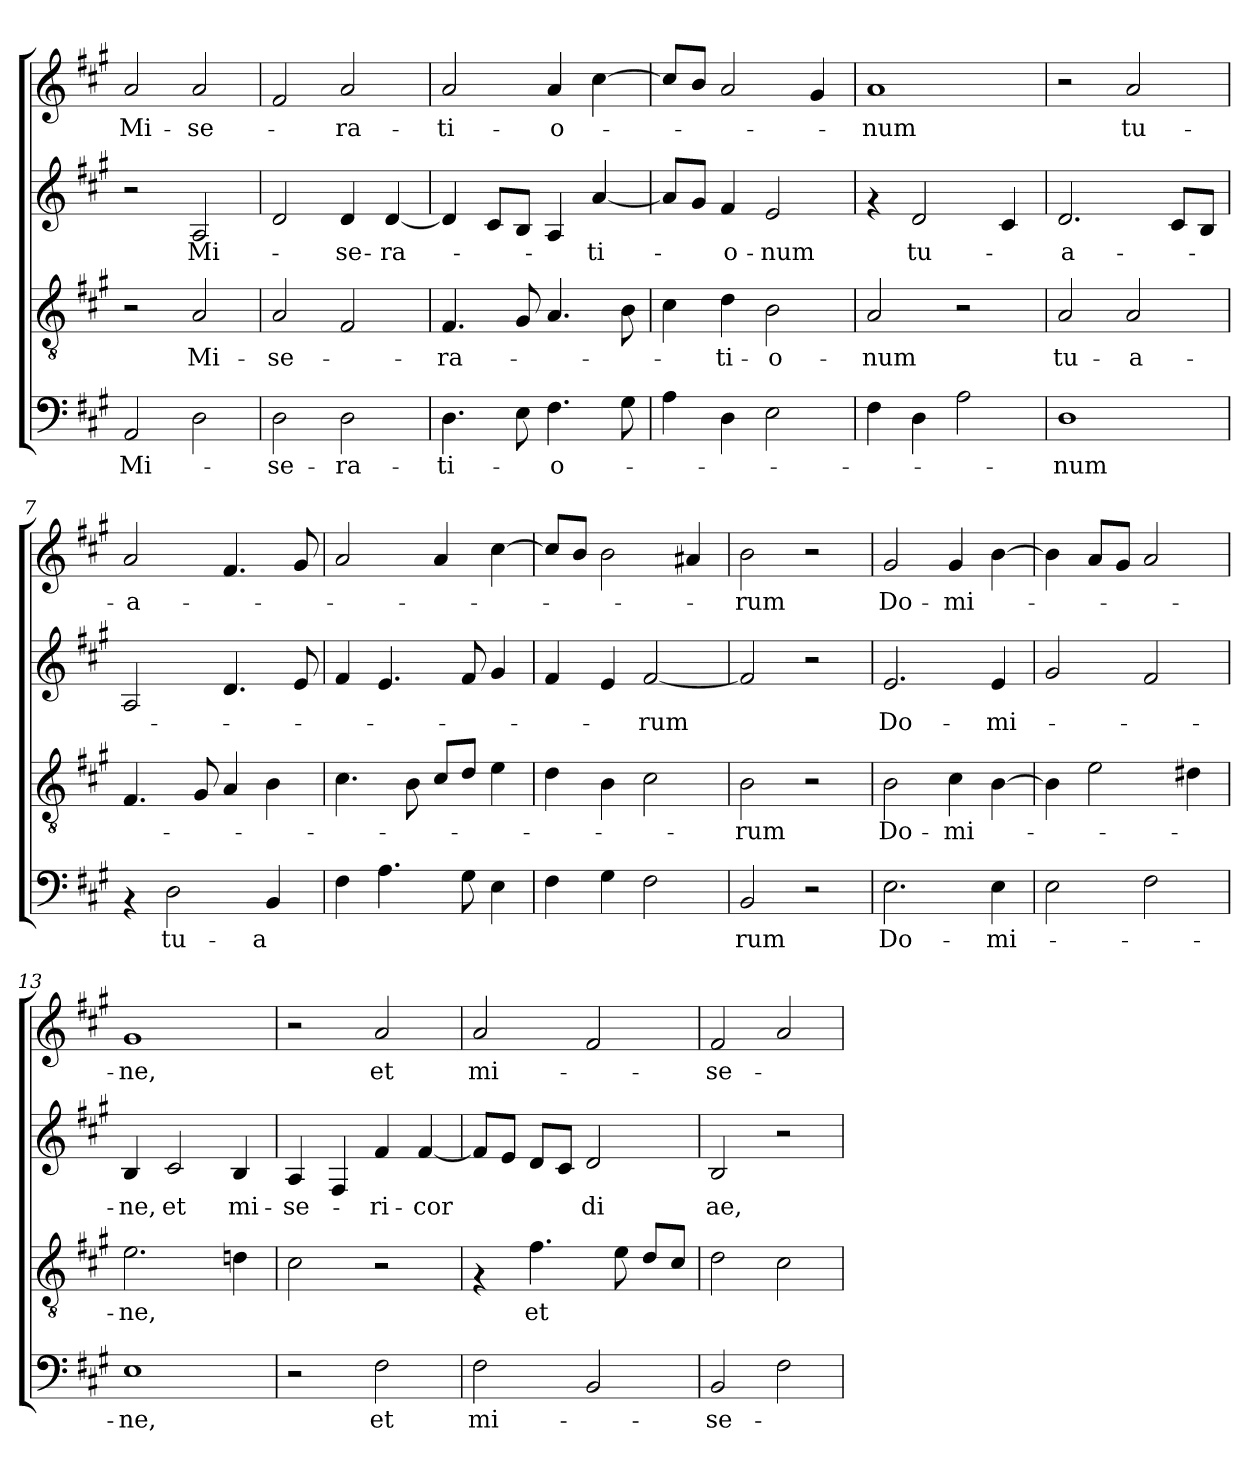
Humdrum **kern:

**kern	**text	**kern	**text	**kern	**text	**kern	**text
*part4	*part4	*part3	*part3	*part2	*part2	*part1	*part1
*staff4	*staff4	*staff3	*staff3	*staff2	*staff2	*staff1	*staff1
*clefF4	*	*clefGv2	*	*clefG2	*	*clefG2	*
*k[f#c#g#]	*	*k[f#c#g#]	*	*k[f#c#g#]	*	*k[f#c#g#]	*
*A:	*	*A:	*	*A:	*	*A:	*
=1	=1	=1	=1	=1	=1	=1	=1
!	!LO:LY:b	!	!	!	!	!	!LO:LY:b
2AA/	Mi-	2r	.	2r	.	2a/	Mi-
!	!	!	!LO:LY:b	!	!LO:LY:b	!	!LO:LY:b
2D\	.	2A/	Mi-	2A/	Mi-	2a/	-se-
=2	=2	=2	=2	=2	=2	=2	=2
!	!LO:LY:b	!	!LO:LY:b	!	!	!	!
2D\	-se-	2A/	-se-	2d/	.	2f#/	.
!	!LO:LY:b	!	!	!	!LO:LY:b	!	!LO:LY:b
2D\	-ra-	2F#/	.	4d/	-se-	2a/	-ra-
!	!	!	!	!	!LO:LY:b	!	!
.	.	.	.	[<4d/	-ra-	.	.
=3	=3	=3	=3	=3	=3	=3	=3
!	!LO:LY:b	!	!LO:LY:b	!	!	!	!LO:LY:b
4.D\	-ti-	4.F#/	-ra-	4d/]	.	2a/	-ti-
.	.	.	.	8c#/L	.	.	.
8E\	.	8G#/	.	8B/J	.	.	.
!	!LO:LY:b	!	!	!	!	!	!LO:LY:b
4.F#\	-o-	4.A/	.	4A/	.	4a/	-o-
!	!	!	!	!	!LO:LY:b	!	!
.	.	.	.	[<4a/	-ti-	[>4cc#\	.
8G#\	.	8B\	.	.	.	.	.
=4	=4	=4	=4	=4	=4	=4	=4
4A\	.	4c#\	.	8a/L]	.	8cc#/L]	.
.	.	.	.	8g#/J	.	8b/J	.
!	!	!	!LO:LY:b	!	!LO:LY:b	!	!
4D\	.	4d\	-ti-	4f#/	-o-	2a/	.
!	!	!	!LO:LY:b	!	!LO:LY:b	!	!
2E\	.	2B\	-o-	2e/	-num	.	.
.	.	.	.	.	.	4g#/	.
=5	=5	=5	=5	=5	=5	=5	=5
!	!	!	!LO:LY:b	!	!	!	!LO:LY:b
4F#\	.	2A/	-num	4rf	.	1a	-num
!	!	!	!	!	!LO:LY:b	!	!
4D\	.	.	.	2d/	tu-	.	.
2A\	.	2r	.	.	.	.	.
.	.	.	.	4c#/	.	.	.
=6	=6	=6	=6	=6	=6	=6	=6
!	!LO:LY:b	!	!LO:LY:b	!	!LO:LY:b	!	!
1D	-num	2A/	tu-	2.d/	-a-	2r	.
!	!	!	!LO:LY:b	!	!	!	!LO:LY:b
.	.	2A/	-a-	.	.	2a/	tu-
.	.	.	.	8c#/L	.	.	.
.	.	.	.	8B/J	.	.	.
=7	=7	=7	=7	=7	=7	=7	=7
!	!	!	!	!	!	!	!LO:LY:b
4rAA	.	4.F#/	.	2A/	.	2a/	-a-
!	!LO:LY:b	!	!	!	!	!	!
2D\	tu-	.	.	.	.	.	.
.	.	8G#/	.	.	.	.	.
.	.	4A/	.	4.d/	.	4.f#/	.
!	!LO:LY:b	!	!	!	!	!	!
4BB/	-a	4B\	.	.	.	.	.
.	.	.	.	8e/	.	8g#/	.
!!LO:LB:g=z
=8	=8	=8	=8	=8	=8	=8	=8
4F#\	.	4.c#\	.	4f#/	.	2a/	.
4.A\	.	.	.	4.e/	.	.	.
.	.	8B\	.	.	.	.	.
.	.	8c#/L	.	.	.	4a/	.
8G#\	.	8d/J	.	8f#/	.	.	.
4E\	.	4e\	.	4g#/	.	[>4cc#\	.
=9	=9	=9	=9	=9	=9	=9	=9
4F#\	.	4d\	.	4f#/	.	8cc#/L]	.
.	.	.	.	.	.	8b/J	.
4G#\	.	4B\	.	4e/	.	2b\	.
!	!	!	!	!	!LO:LY:b	!	!
2F#\	.	2c#\	.	[<2f#/	-rum	.	.
.	.	.	.	.	.	4a#X/	.
=10	=10	=10	=10	=10	=10	=10	=10
!	!LO:LY:b	!	!LO:LY:b	!	!	!	!LO:LY:b
2BB/	rum	2B\	-rum	2f#/]	.	2b\	-rum
2r	.	2r	.	2r	.	2r	.
=11	=11	=11	=11	=11	=11	=11	=11
!	!LO:LY:b	!	!LO:LY:b	!	!LO:LY:b	!	!LO:LY:b
2.E\	Do-	2B\	Do-	2.e/	Do-	2g#/	Do-
!	!	!	!LO:LY:b	!	!	!	!LO:LY:b
.	.	4c#\	-mi-	.	.	4g#/	-mi-
!	!LO:LY:b	!	!	!	!LO:LY:b	!	!
4E\	-mi-	[>4B\	.	4e/	-mi-	[>4b\	.
=12	=12	=12	=12	=12	=12	=12	=12
2E\	.	4B\]	.	2g#/	.	4b\]	.
.	.	2e\	.	.	.	8a/L	.
.	.	.	.	.	.	8g#/J	.
2F#\	.	.	.	2f#/	.	2a/	.
.	.	4d#X\	.	.	.	.	.
=13	=13	=13	=13	=13	=13	=13	=13
!	!LO:LY:b	!	!LO:LY:b	!	!LO:LY:b	!	!LO:LY:b
1E	-ne,	2.e\	-ne,	4B/	-ne,	1g#	-ne,
!	!	!	!	!	!LO:LY:b	!	!
.	.	.	.	2c#/	et	.	.
!	!	!	!	!	!LO:LY:b	!	!
.	.	4dn\	.	4B/	mi-	.	.
=14	=14	=14	=14	=14	=14	=14	=14
!	!	!	!	!	!LO:LY:b	!	!
2r	.	2c#\	.	4A/	-se-	2r	.
.	.	.	.	4F#/	.	.	.
!	!LO:LY:b	!	!	!	!LO:LY:b	!	!LO:LY:b
2F#\	et	2r	.	4f#/	-ri-	2a/	et
!	!	!	!	!	!LO:LY:b	!	!
.	.	.	.	[<4f#/	-cor	.	.
!!LO:PB:g=z
=15	=15	=15	=15	=15	=15	=15	=15
!	!LO:LY:b	!	!	!	!	!	!LO:LY:b
2F#\	mi-	4rF	.	8f#/L]	.	2a/	mi-
.	.	.	.	8e/J	.	.	.
!	!	!	!LO:LY:b	!	!	!	!
.	.	4.f#\	et	8d/L	.	.	.
.	.	.	.	8c#/J	.	.	.
!	!	!	!	!	!LO:LY:b	!	!
2BB/	.	.	.	2d/	di	2f#/	.
.	.	8e\	.	.	.	.	.
.	.	8d/L	.	.	.	.	.
.	.	8c#/J	.	.	.	.	.
=16	=16	=16	=16	=16	=16	=16	=16
!	!LO:LY:b	!	!	!	!LO:LY:b	!	!LO:LY:b
2BB/	-se-	2d\	.	2B/	ae,	2f#/	-se-
2F#\	.	2c#\	.	2r	.	2a/	.
=	=	=	=	=	=	=	=
*-	*-	*-	*-	*-	*-	*-	*-
